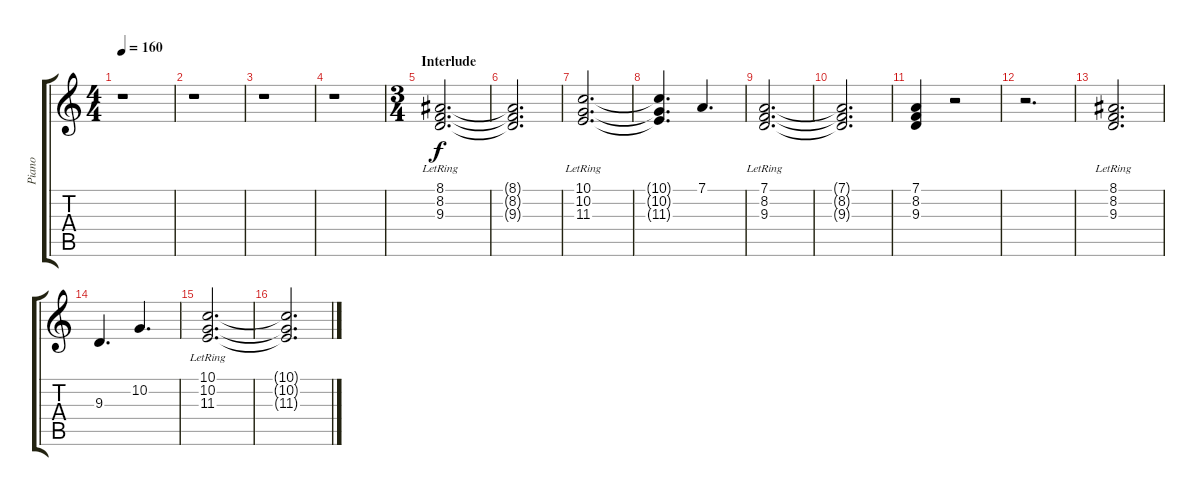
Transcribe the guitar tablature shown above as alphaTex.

\track ("Piano" "Piano") {instrument acousticgrandpiano}
\staff {score tabs}
\tuning (D4 A3 F3 C3 G2 D2) {hide}
\ts (4 4)
\tempo 160
\clef g2
\ks c
r.1{dy f} |
r.1 |
r.1 |
r.1 |
\ts (3 4)
\section ("" "Interlude")
(8.1{lr} 8.2{lr} 9.3{lr}).2{d} |
(8.1{t} 8.2{t} 9.3{t}).2{d} |
(10.1{lr} 10.2{lr} 11.3{lr}).2{d} |
(10.1{t} 10.2{t} 11.3{t}).4{d} 7.1.4{d} |
(7.1{lr} 8.2{lr} 9.3{lr}).2{d} |
(7.1{t} 8.2{t} 9.3{t}).2{d} |
(7.1 8.2 9.3).4 r.2 |
r.2{d} |
(8.1{lr} 8.2{lr} 9.3{lr}).2{d} |
9.3.4{d} 10.2.4{d} |
(10.1 10.2{lr} 11.3{lr}).2{d} |
(10.1{t} 10.2{t} 11.3{t}).2{d}
